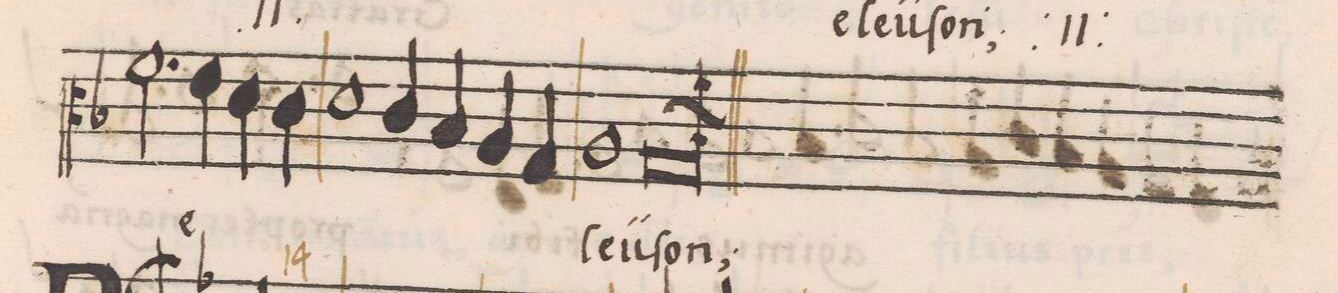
**kern	**text
*I"TENOR	*
*clefC3	*
*k[b-]	*
*met(C|)	*
*M2/1	*
2.f\	-e
*	*Xij
=109-	=109-
4e\	e-
4d\	.
4c\	.
1d\	.
=110-	=110-
4c/	.
4B-/	.
4A/	.
4G/	.
1A/	-leii-
=111-	=111-
0Gl/;	-ſon;
==	==
*-	*-
